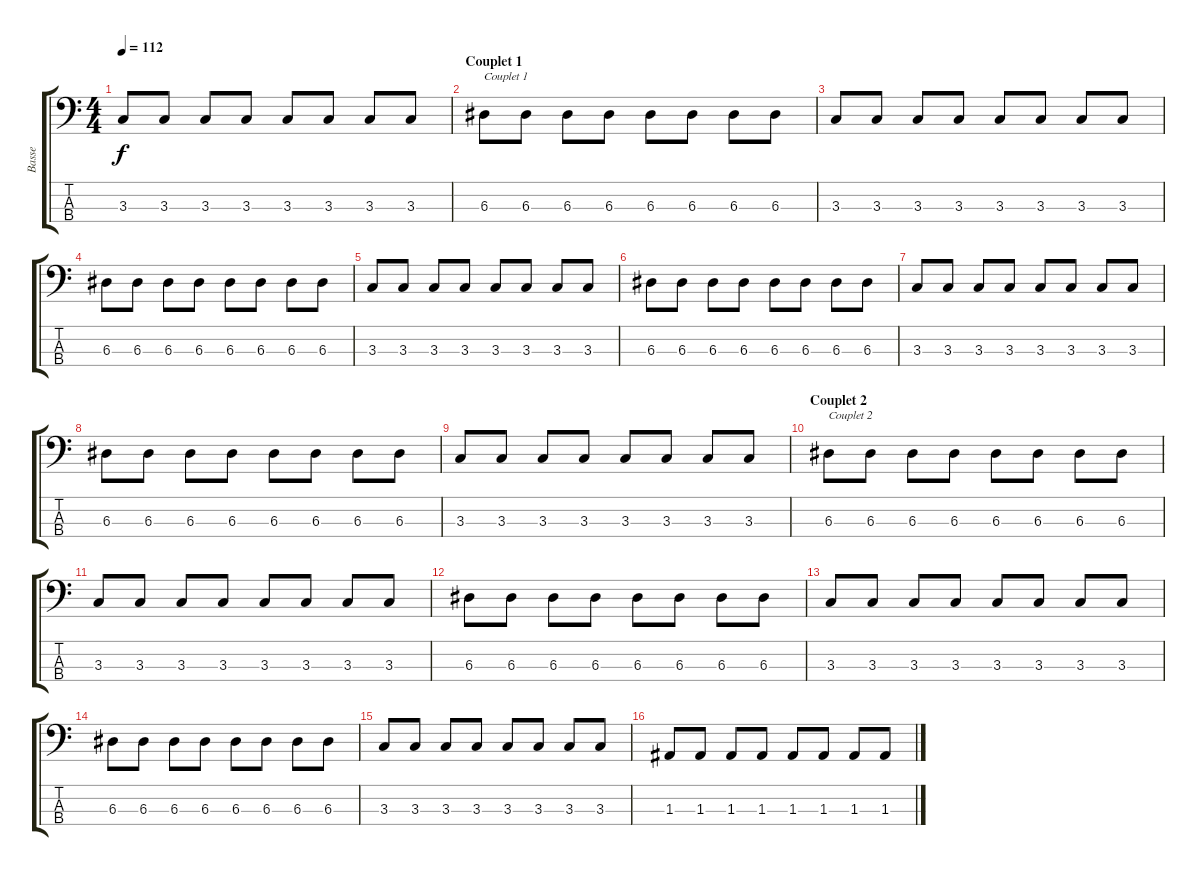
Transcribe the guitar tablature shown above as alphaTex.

\track ("Basse" "Basse") {instrument electricbassfinger}
\staff {score tabs}
\tuning (G2 D2 A1 D1) {hide}
\ts (4 4)
\tempo 112
\clef f4
\ks c
3.3.8{dy f} 3.3.8 3.3.8 3.3.8 3.3.8 3.3.8 3.3.8 3.3.8 |
\section ("" "Couplet 1")
6.3.8{txt "Couplet 1"} 6.3.8 6.3.8 6.3.8 6.3.8 6.3.8 6.3.8 6.3.8 |
3.3.8 3.3.8 3.3.8 3.3.8 3.3.8 3.3.8 3.3.8 3.3.8 |
6.3.8 6.3.8 6.3.8 6.3.8 6.3.8 6.3.8 6.3.8 6.3.8 |
3.3.8 3.3.8 3.3.8 3.3.8 3.3.8 3.3.8 3.3.8 3.3.8 |
6.3.8 6.3.8 6.3.8 6.3.8 6.3.8 6.3.8 6.3.8 6.3.8 |
3.3.8 3.3.8 3.3.8 3.3.8 3.3.8 3.3.8 3.3.8 3.3.8 |
6.3.8 6.3.8 6.3.8 6.3.8 6.3.8 6.3.8 6.3.8 6.3.8 |
3.3.8 3.3.8 3.3.8 3.3.8 3.3.8 3.3.8 3.3.8 3.3.8 |
\section ("" "Couplet 2")
6.3.8{txt "Couplet 2"} 6.3.8 6.3.8 6.3.8 6.3.8 6.3.8 6.3.8 6.3.8 |
3.3.8 3.3.8 3.3.8 3.3.8 3.3.8 3.3.8 3.3.8 3.3.8 |
6.3.8 6.3.8 6.3.8 6.3.8 6.3.8 6.3.8 6.3.8 6.3.8 |
3.3.8 3.3.8 3.3.8 3.3.8 3.3.8 3.3.8 3.3.8 3.3.8 |
6.3.8 6.3.8 6.3.8 6.3.8 6.3.8 6.3.8 6.3.8 6.3.8 |
3.3.8 3.3.8 3.3.8 3.3.8 3.3.8 3.3.8 3.3.8 3.3.8 |
1.3.8 1.3.8 1.3.8 1.3.8 1.3.8 1.3.8 1.3.8 1.3.8
